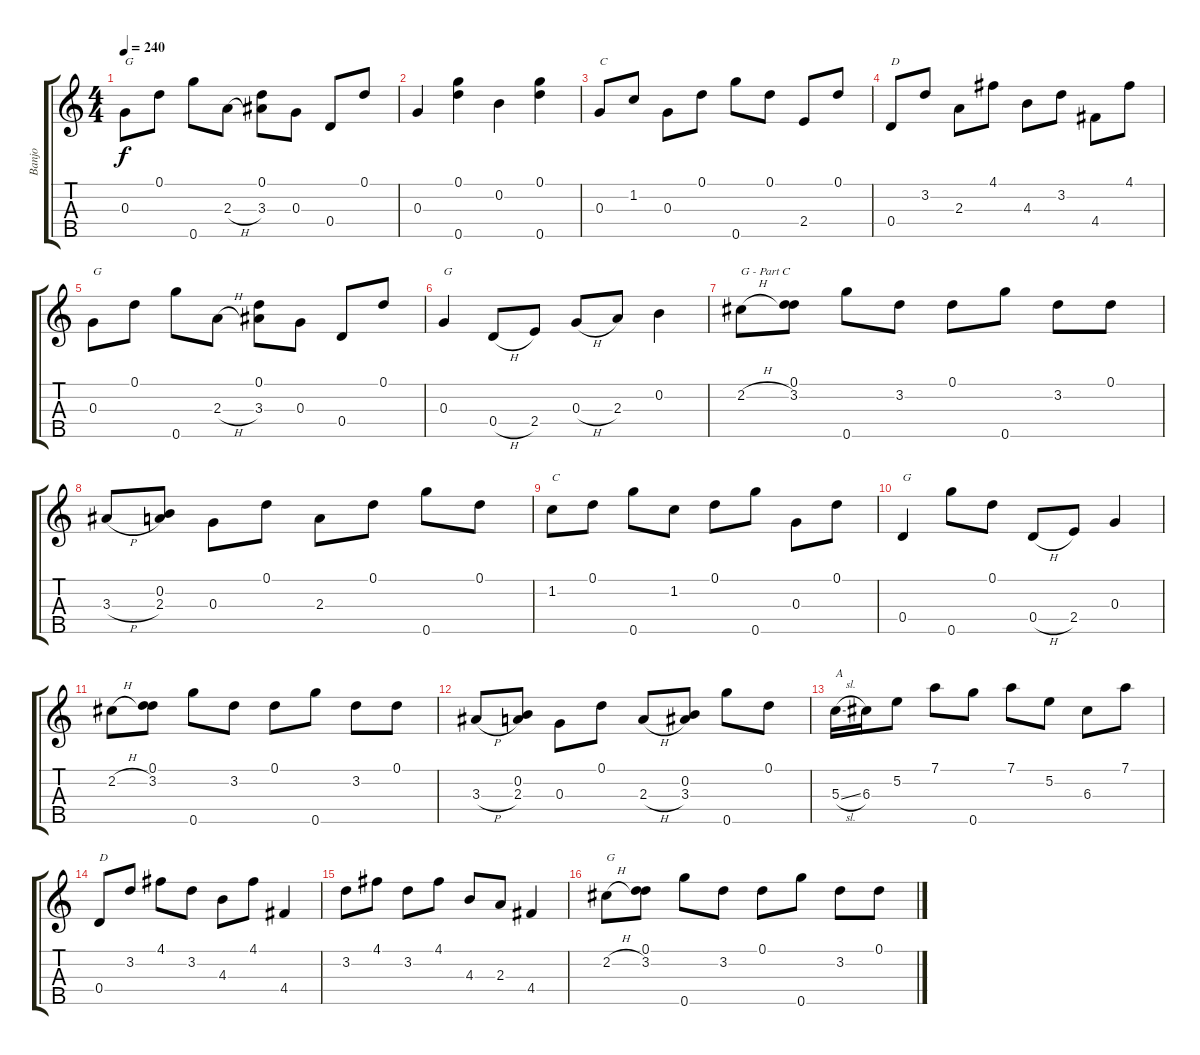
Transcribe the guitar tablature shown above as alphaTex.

\track ("Banjo" "Banjo") {instrument banjo}
\staff {score tabs}
\tuning (D4 B3 G3 D3 G4) {hide}
\displaytranspose 12
\ts (4 4)
\tempo 240
\clef g2
\ks c
0.3.8{txt "G" dy f} 0.1.8 0.5.8 2.3{h}.8 (0.1 3.3).8 0.3.8 0.4.8 0.1.8 |
0.3.4 (0.1 0.5).4 0.2.4 (0.1 0.5).4 |
0.3.8{txt "C"} 1.2.8 0.3.8 0.1.8 0.5.8 0.1.8 2.4.8 0.1.8 |
0.4.8{txt "D"} 3.2.8 2.3.8 4.1.8 4.3.8 3.2.8 4.4.8 4.1.8 |
0.3.8{txt "G"} 0.1.8 0.5.8 2.3{h}.8 (0.1 3.3).8 0.3.8 0.4.8 0.1.8 |
0.3.4{txt "G"} 0.4{h}.8 2.4.8 0.3{h}.8 2.3.8 0.2.4 |
2.2{h}.8{txt "G - Part C"} (0.1 3.2).8 0.5.8 3.2.8 0.1.8 0.5.8 3.2.8 0.1.8 |
3.3{h}.8 (0.2 2.3).8 0.3.8 0.1.8 2.3.8 0.1.8 0.5.8 0.1.8 |
1.2.8{txt "C"} 0.1.8 0.5.8 1.2.8 0.1.8 0.5.8 0.3.8 0.1.8 |
0.4.4{txt "G"} 0.5.8 0.1.8 0.4{h}.8 2.4.8 0.3.4 |
2.2{h}.8 (0.1 3.2).8 0.5.8 3.2.8 0.1.8 0.5.8 3.2.8 0.1.8 |
3.3{h}.8 (0.2 2.3).8 0.3.8 0.1.8 2.3{h}.8 (0.2 3.3).8 0.5.8 0.1.8 |
5.3{sl}.16{txt "A"} 6.3.16 5.2.8 7.1.8 0.5.8 7.1.8 5.2.8 6.3.8 7.1.8 |
0.4.8{txt "D"} 3.2.8 4.1.8 3.2.8 4.3.8 4.1.8 4.4.4 |
3.2.8 4.1.8 3.2.8 4.1.8 4.3.8 2.3.8 4.4.4 |
2.2{h}.8{txt "G"} (0.1 3.2).8 0.5.8 3.2.8 0.1.8 0.5.8 3.2.8 0.1.8
